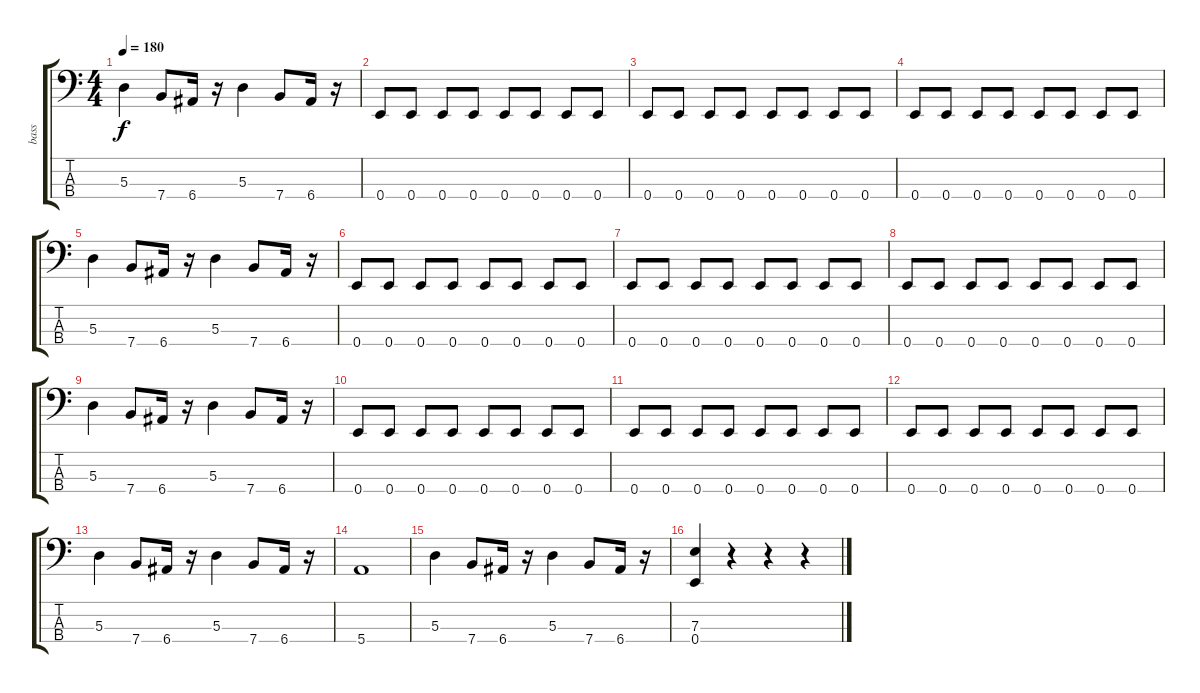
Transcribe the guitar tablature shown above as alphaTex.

\track ("bass" "bass") {instrument electricbasspick}
\staff {score tabs}
\tuning (G2 D2 A1 E1) {hide}
\ts (4 4)
\tempo 180
\clef f4
\ks c
5.3.4{dy f} 7.4.8 6.4.16 r.16 5.3.4 7.4.8 6.4.16 r.16 |
0.4.8 0.4.8 0.4.8 0.4.8 0.4.8 0.4.8 0.4.8 0.4.8 |
0.4.8 0.4.8 0.4.8 0.4.8 0.4.8 0.4.8 0.4.8 0.4.8 |
0.4.8 0.4.8 0.4.8 0.4.8 0.4.8 0.4.8 0.4.8 0.4.8 |
5.3.4 7.4.8 6.4.16 r.16 5.3.4 7.4.8 6.4.16 r.16 |
0.4.8 0.4.8 0.4.8 0.4.8 0.4.8 0.4.8 0.4.8 0.4.8 |
0.4.8 0.4.8 0.4.8 0.4.8 0.4.8 0.4.8 0.4.8 0.4.8 |
0.4.8 0.4.8 0.4.8 0.4.8 0.4.8 0.4.8 0.4.8 0.4.8 |
5.3.4 7.4.8 6.4.16 r.16 5.3.4 7.4.8 6.4.16 r.16 |
0.4.8 0.4.8 0.4.8 0.4.8 0.4.8 0.4.8 0.4.8 0.4.8 |
0.4.8 0.4.8 0.4.8 0.4.8 0.4.8 0.4.8 0.4.8 0.4.8 |
0.4.8 0.4.8 0.4.8 0.4.8 0.4.8 0.4.8 0.4.8 0.4.8 |
5.3.4 7.4.8 6.4.16 r.16 5.3.4 7.4.8 6.4.16 r.16 |
5.4.1 |
5.3.4 7.4.8 6.4.16 r.16 5.3.4 7.4.8 6.4.16 r.16 |
(7.3 0.4).4 r.4 r.4 r.4
